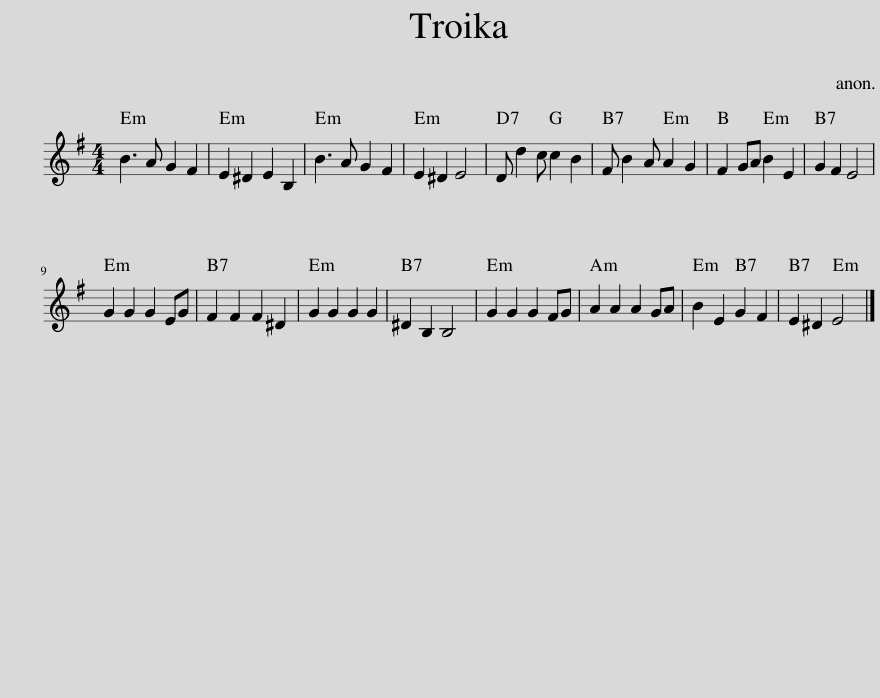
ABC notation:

X:1
L:1/8
M:4/4
I:linebreak $
K:Emin
V:1 treble
V:1
 B3 A G2 F2 | E2 ^D2 E2 B,2 | B3 A G2 F2 | E2 ^D2 E4 | D d2 c c2 B2 | %5
 F B2 A A2 G2 | F2 GA B2 E2 | G2 F2 E4 |$ G2 G2 G2 EG | F2 F2 F2 ^D2 | %10
 G2 G2 G2 G2 | ^D2 B,2 B,4 | G2 G2 G2 FG | A2 A2 A2 GA | B2 E2 G2 F2 | %15
 E2 ^D2 E4 |] %16
